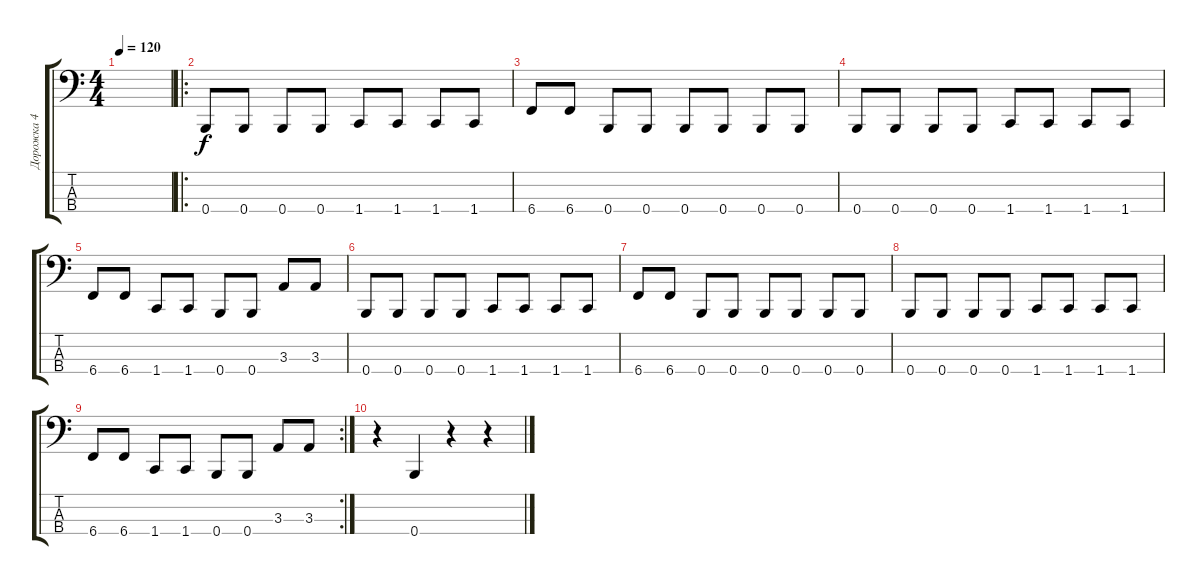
\track ("Дорожка 4" "Дорожка 4") {instrument electricbasspick}
\staff {score tabs}
\tuning (E2 B1 Gb1 B0) {hide}
\ts (4 4)
\tempo 120
\clef f4
\ks c
|
\ro
0.4.8 0.4.8 0.4.8 0.4.8 1.4.8 1.4.8 1.4.8 1.4.8 |
6.4.8 6.4.8 0.4.8 0.4.8 0.4.8 0.4.8 0.4.8 0.4.8 |
0.4.8 0.4.8 0.4.8 0.4.8 1.4.8 1.4.8 1.4.8 1.4.8 |
6.4.8 6.4.8 1.4.8 1.4.8 0.4.8 0.4.8 3.3.8 3.3.8 |
0.4.8 0.4.8 0.4.8 0.4.8 1.4.8 1.4.8 1.4.8 1.4.8 |
6.4.8 6.4.8 0.4.8 0.4.8 0.4.8 0.4.8 0.4.8 0.4.8 |
0.4.8 0.4.8 0.4.8 0.4.8 1.4.8 1.4.8 1.4.8 1.4.8 |
\rc 2
6.4.8 6.4.8 1.4.8 1.4.8 0.4.8 0.4.8 3.3.8 3.3.8 |
r.4 0.4.4 r.4 r.4
